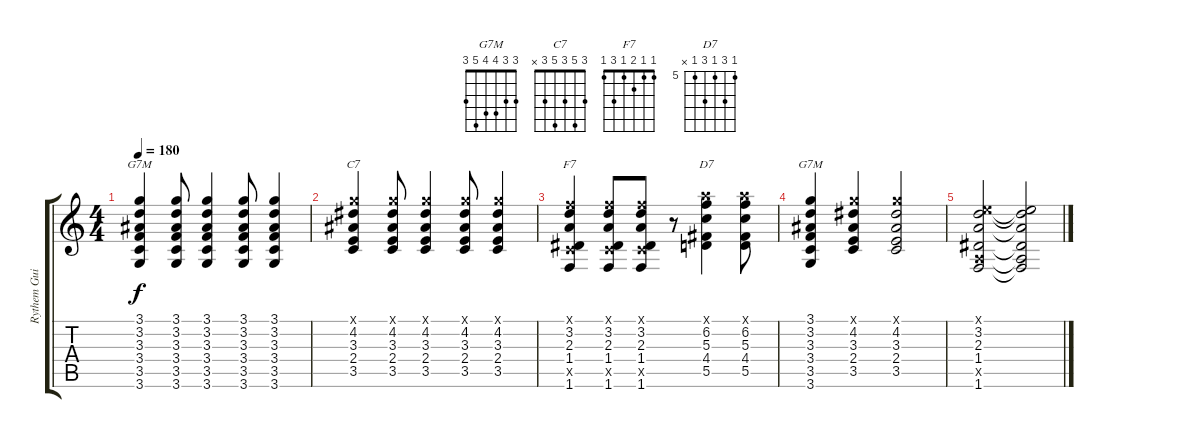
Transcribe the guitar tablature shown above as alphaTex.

\track ("Rythem Guitar" "Rythem Gui") {instrument electricguitarjazz}
\staff {score tabs}
\tuning (E4 B3 G3 D3 A2 E2) {hide}
\chord ("G7M" 2 0 0 0 2 3)
\chord ("C7" 3 5 3 5 3 x)
\chord ("F7" 1 1 2 1 3 1)
\chord ("D7" 5 7 5 7 5 x) {firstfret 5}
\chord ("G7M" 3 3 4 4 5 3)
\ts (4 4)
\tempo 180
\clef g2
\ks c
(3.1 3.2 3.3 3.4 3.5 3.6).4{ch "G7M" dy f} (3.1 3.2 3.3 3.4 3.5 3.6).8 (3.1 3.2 3.3 3.4 3.5 3.6).4 (3.1 3.2 3.3 3.4 3.5 3.6).8 (3.1 3.2 3.3 3.4 3.5 3.6).4 |
(3.1{x} 4.2 3.3 2.4 3.5).4{ch "C7"} (3.1{x} 4.2 3.3 2.4 3.5).8 (3.1{x} 4.2 3.3 2.4 3.5).4 (3.1{x} 4.2 3.3 2.4 3.5).8 (3.1{x} 4.2 3.3 2.4 3.5).4 |
(1.1{x} 3.2 2.3 1.4 3.5{x} 1.6).4{ch "F7"} (1.1{x} 3.2 2.3 1.4 3.5{x} 1.6).8 (1.1{x} 3.2 2.3 1.4 3.5{x} 1.6).8 r.8 (5.1{x} 6.2 5.3 4.4 5.5).4{ch "D7"} (5.1{x} 6.2 5.3 4.4 5.5).8 |
(3.1 3.2 3.3 3.4 3.5 3.6).4{ch "G7M"} (3.1{x} 4.2 3.3 2.4 3.5).4 (3.1{x} 4.2 3.3 2.4 3.5).2 |
(0.1{x} 3.2 2.3 1.4 0.5{x} 1.6).2 (0.1{t} 3.2{t} 2.3{t} 1.4{t} 0.5{t} 1.6{t}).2
